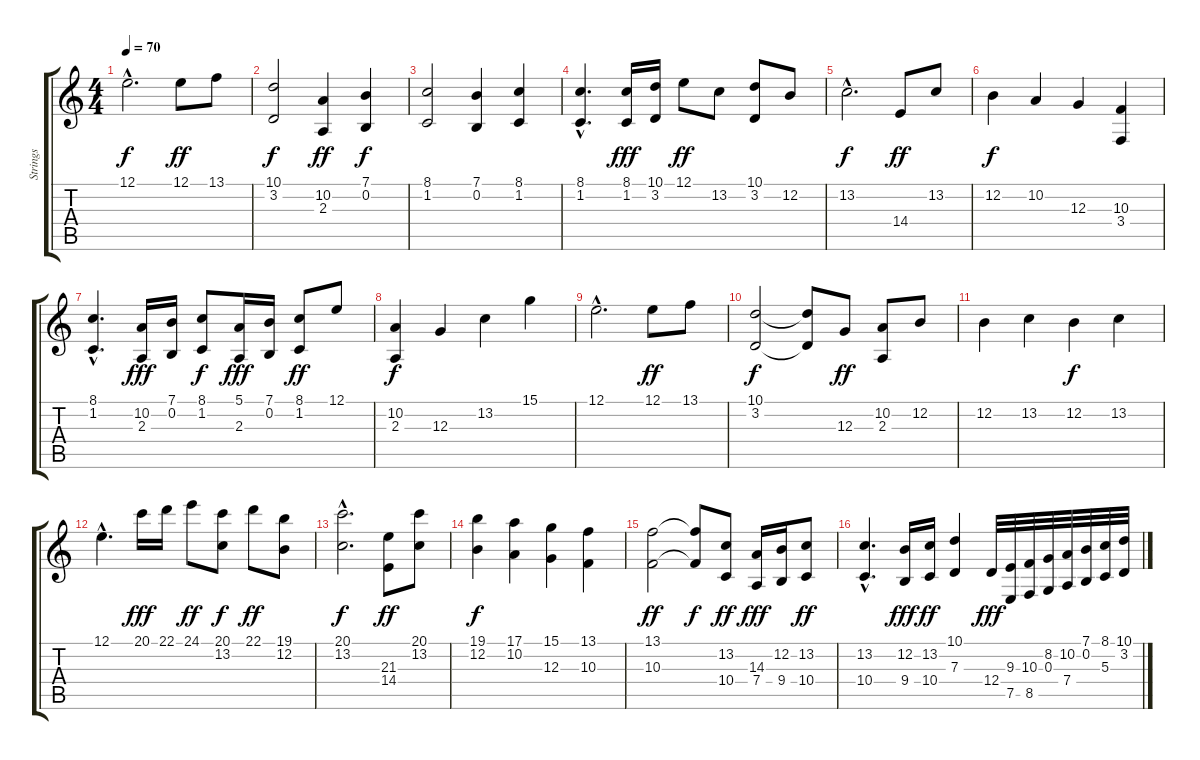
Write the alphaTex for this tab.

\track ("Strings" "Strings") {instrument stringensemble2}
\staff {score tabs}
\tuning (E4 B3 G3 D3 A2 E2) {hide}
\ts (4 4)
\tempo 70
\clef g2
\ks c
12.1{hac}.2{d dy f} 12.1.8{dy ff} 13.1.8 |
(10.1 3.2).2{dy f} (10.2 2.3).4{dy ff} (7.1 0.2).4{dy f} |
(8.1 1.2).2 (7.1 0.2).4 (8.1 1.2).4 |
(8.1{hac} 1.2{hac}).4{d} (8.1 1.2).16{dy fff} (10.1 3.2).16 12.1.8{dy ff} 13.2.8 (10.1 3.2).8 12.2.8 |
13.2{hac}.2{d dy f} 14.4.8{dy ff} 13.2.8 |
12.2.4{dy f} 10.2.4 12.3.4 (10.3 3.4).4 |
(8.1{hac} 1.2{hac}).4{d} (10.2 2.3).16{dy fff} (7.1 0.2).16 (8.1 1.2).8{dy f} (5.1 2.3).16{dy fff} (7.1 0.2).16 (8.1 1.2).8{dy ff} 12.1.8 |
(10.2 2.3).4{dy f} 12.3.4 13.2.4 15.1.4 |
12.1{hac}.2{d} 12.1.8{dy ff} 13.1.8 |
(10.1 3.2).2{dy f} (10.1{t} 3.2{t}).8 12.3.8{dy ff} (10.2 2.3).8 12.2.8 |
12.2.4 13.2.4 12.2.4{dy f} 13.2.4 |
12.1{hac}.4{d} 20.1.16{dy fff} 22.1.16 24.1.8{dy ff} (20.1 13.2).8{dy f} 22.1.8{dy ff} (19.1 12.2).8 |
(20.1{hac} 13.2{hac}).2{d dy f} (21.3 14.4).8{dy ff} (20.1 13.2).8 |
(19.1 12.2).4{dy f} (17.1 10.2).4 (15.1 12.3).4 (13.1 10.3).4 |
(13.1 10.3).2{dy ff} (13.1{t} 10.3{t}).8{dy f} (13.2 10.4).8{dy ff} (14.3 7.4).16{dy fff} (12.2 9.4).16 (13.2 10.4).8{dy ff} |
(13.2{hac} 10.4{hac}).4{d} (12.2 9.4).16{dy fff} (13.2 10.4).16{dy ff} (10.1 7.3).4 12.4.32{dy fff} (9.3 7.5).32 (10.3 8.5).32 (8.2 0.3).32 (10.2 7.4).32 (7.1 0.2).32 (8.1 5.3).32 (10.1 3.2).32
